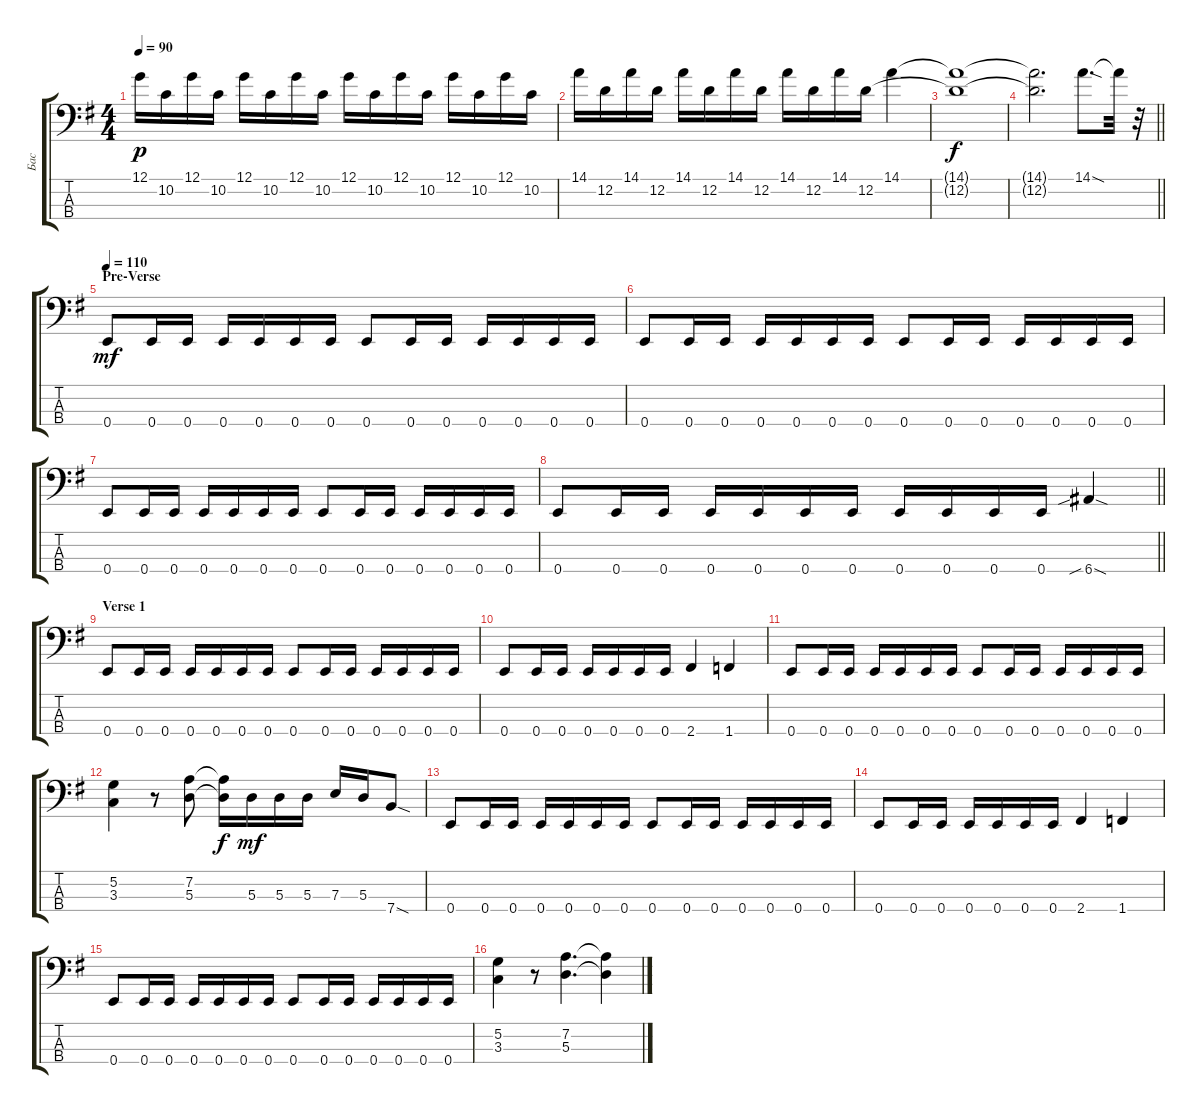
\track ("Бас" "Бас") {instrument electricbassfinger}
\staff {score tabs}
\tuning (G2 D2 A1 E1) {hide}
\ts (4 4)
\tempo 90
\clef f4
\ks eminor
12.1.16{dy p} 10.2.16 12.1.16 10.2.16 12.1.16 10.2.16 12.1.16 10.2.16 12.1.16 10.2.16 12.1.16 10.2.16 12.1.16 10.2.16 12.1.16 10.2.16 |
14.1.16 12.2.16 14.1.16 12.2.16 14.1.16 12.2.16 14.1.16 12.2.16 14.1.16 12.2.16 14.1.16 12.2.16 14.1.4 |
(14.1{t} 12.2{t}).1{dy f} |
\barLineRight lightlight
(14.1{t} 12.2{t}).2{d} 14.1{sod}.8{d} 14.1{t}.32 r.32 |
\section ("" "Pre-Verse")
\tempo 110
0.4.8{dy mf} 0.4.16 0.4.16 0.4.16 0.4.16 0.4.16 0.4.16 0.4.8 0.4.16 0.4.16 0.4.16 0.4.16 0.4.16 0.4.16 |
0.4.8 0.4.16 0.4.16 0.4.16 0.4.16 0.4.16 0.4.16 0.4.8 0.4.16 0.4.16 0.4.16 0.4.16 0.4.16 0.4.16 |
0.4.8 0.4.16 0.4.16 0.4.16 0.4.16 0.4.16 0.4.16 0.4.8 0.4.16 0.4.16 0.4.16 0.4.16 0.4.16 0.4.16 |
\barLineRight lightlight
0.4.8 0.4.16 0.4.16 0.4.16 0.4.16 0.4.16 0.4.16 0.4.16 0.4.16 0.4.16 0.4.16 6.4{sib sod}.4 |
\section ("" "Verse 1")
0.4.8 0.4.16 0.4.16 0.4.16 0.4.16 0.4.16 0.4.16 0.4.8 0.4.16 0.4.16 0.4.16 0.4.16 0.4.16 0.4.16 |
0.4.8 0.4.16 0.4.16 0.4.16 0.4.16 0.4.16 0.4.16 2.4.4 1.4.4 |
0.4.8 0.4.16 0.4.16 0.4.16 0.4.16 0.4.16 0.4.16 0.4.8 0.4.16 0.4.16 0.4.16 0.4.16 0.4.16 0.4.16 |
(5.2 3.3).4 r.8 (7.2 5.3).8 (7.2{t} 5.3{t}).16{dy f} 5.3.16{dy mf} 5.3.16 5.3.16 7.3.16 5.3.16 7.4{sod}.8 |
0.4.8 0.4.16 0.4.16 0.4.16 0.4.16 0.4.16 0.4.16 0.4.8 0.4.16 0.4.16 0.4.16 0.4.16 0.4.16 0.4.16 |
0.4.8 0.4.16 0.4.16 0.4.16 0.4.16 0.4.16 0.4.16 2.4.4 1.4.4 |
0.4.8 0.4.16 0.4.16 0.4.16 0.4.16 0.4.16 0.4.16 0.4.8 0.4.16 0.4.16 0.4.16 0.4.16 0.4.16 0.4.16 |
(5.2 3.3).4 r.8 (7.2 5.3).4{d} (7.2{t} 5.3{t}).4
